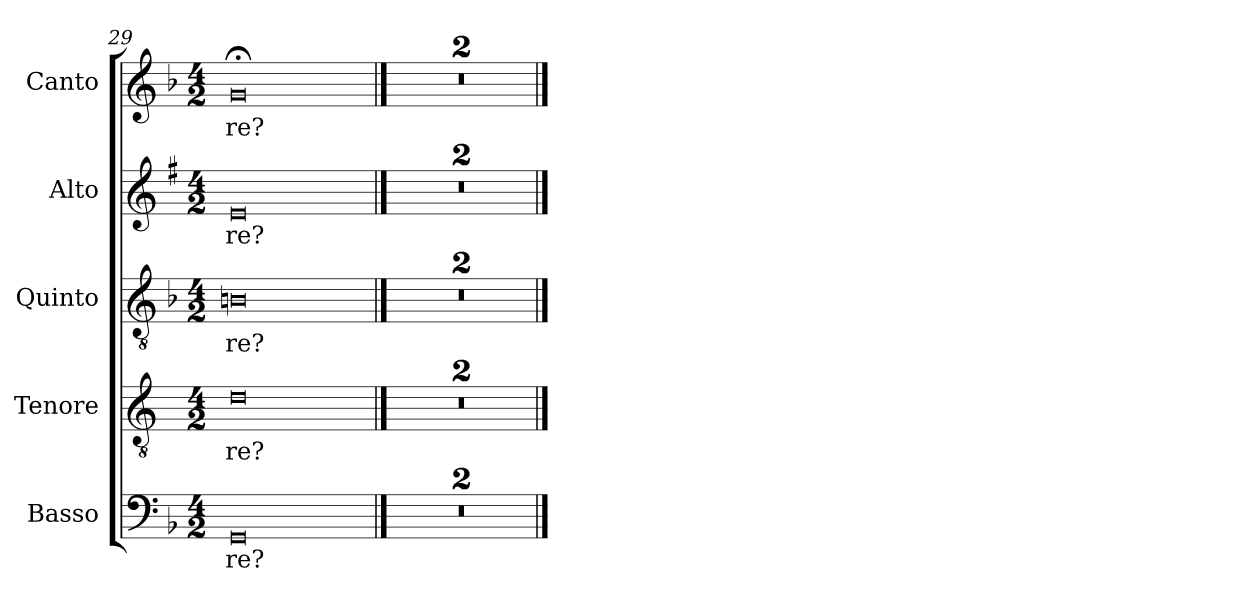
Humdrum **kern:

**kern	**text	**kern	**text	**kern	**text	**kern	**text	**kern	**text
*part5	*part5	*part4	*part4	*part3	*part3	*part2	*part2	*part1	*part1
*staff5	*staff5	*staff4	*staff4	*staff3	*staff3	*staff2	*staff2	*staff1	*staff1
*I"Basso	*	*I"Tenore	*	*I"Quinto	*	*I"Alto	*	*I"Canto	*
*I'B	*	*I'T	*	*	*	*I'A	*	*I'C	*
*clefF4	*	*clefGv2	*	*clefGv2	*	*clefG2	*	*clefG2	*
*	*	*ITrd4c7	*	*	*	*ITrd1c2	*	*	*
*k[b-]	*	*k[b-]	*	*k[b-]	*	*k[b-]	*	*k[b-]	*
*F:	*	*F:	*	*F:	*	*F:	*	*F:	*
*M4/2	*	*M4/2	*	*M4/2	*	*M4/2	*	*M4/2	*
=29	=29	=29	=29	=29	=29	=29	=29	=29	=29
!	!LO:LY:b	!	!LO:LY:b	!	!LO:LY:b	!	!LO:LY:b	!	!LO:LY:b
0GG	re?	0G	re?	0Bn	re?	0d	-re?	0g;<	-re?
==30	==30	==30	==30	==30	==30	==30	==30	==30	==30
0r	.	0r	.	0r	.	0r	.	0r	.
=31	=31	=31	=31	=31	=31	=31	=31	=31	=31
0r	.	0r	.	0r	.	0r	.	0r	.
==	==	==	==	==	==	==	==	==	==
*-	*-	*-	*-	*-	*-	*-	*-	*-	*-
